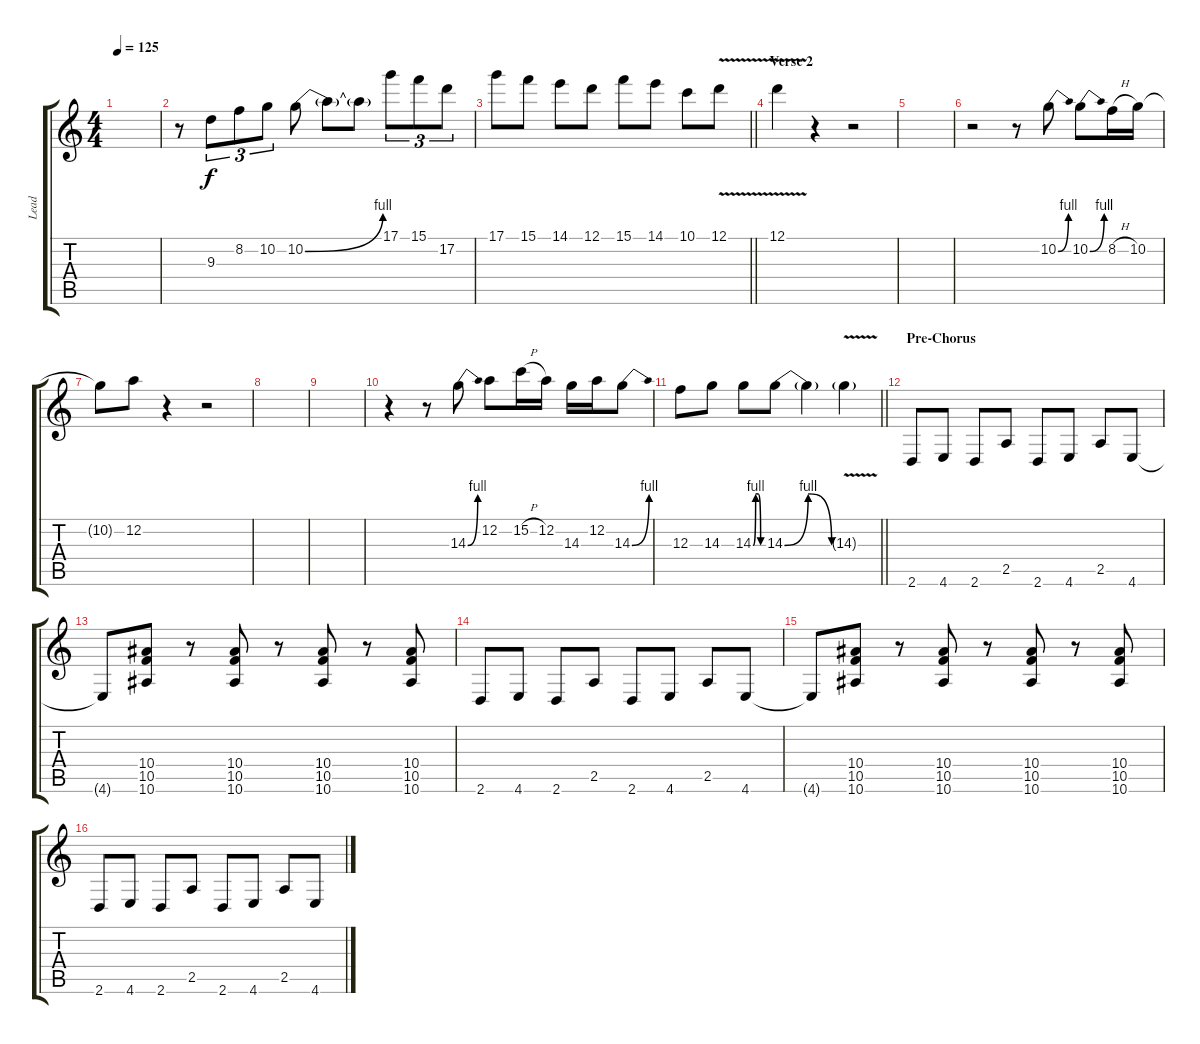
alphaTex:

\track ("Lead" "Lead") {instrument distortionguitar}
\staff {score tabs}
\tuning (D4 A3 F3 C3 G2 C2) {hide}
\ts (4 4)
\tempo 125
\clef g2
\ks c
|
r.8 9.3.8{tu (3 2)} 8.2.8{tu (3 2)} 10.2.8{tu (3 2)} 10.2{be (bend 0 0 60 4)}.8 10.2{t}.8 10.2{t}.8 17.1.8{tu (3 2)} 15.1.8{tu (3 2)} 17.2.8{tu (3 2)} |
\barLineRight lightlight
17.1.8 15.1.8 14.1.8 12.1.8 15.1.8 14.1.8 10.1.8 12.1{v}.8 |
\section ("" "Verse 2")
12.1{v}.4 r.4 r.2 |
|
r.2 r.8 10.2{be (bend 0 0 60 4)}.8 10.2{be (bend 0 0 60 4)}.8 8.2{h}.16 10.2.16 |
10.2{t}.8 12.2.8 r.4 r.2 |
|
|
r.4 r.8 14.3{be (bend 0 0 60 4)}.8 12.2.8 15.2{h}.16 12.2.16 14.3.16 12.2.16 14.3{be (bend 0 0 60 4)}.8 |
\barLineRight lightlight
12.3.8 14.3.8 14.3{be (custom 0 0 15 4 30 4 45 0 60 0)}.8 14.3{be (bendrelease 0 0 15 4 45 4 60 0)}.8 14.3{t}.4 14.3{v g}.4 |
\section ("" "Pre-Chorus")
2.6.8{instrument distortionguitar} 4.6.8 2.6.8 2.5.8 2.6.8 4.6.8 2.5.8 4.6.8 |
4.6{t}.8 (10.4 10.5 10.6).8 r.8 (10.4 10.5 10.6).8 r.8 (10.4 10.5 10.6).8 r.8 (10.4 10.5 10.6).8 |
2.6.8{instrument distortionguitar} 4.6.8 2.6.8 2.5.8 2.6.8 4.6.8 2.5.8 4.6.8 |
4.6{t}.8 (10.4 10.5 10.6).8 r.8 (10.4 10.5 10.6).8 r.8 (10.4 10.5 10.6).8 r.8 (10.4 10.5 10.6).8 |
2.6.8{instrument distortionguitar} 4.6.8 2.6.8 2.5.8 2.6.8 4.6.8 2.5.8 4.6.8
